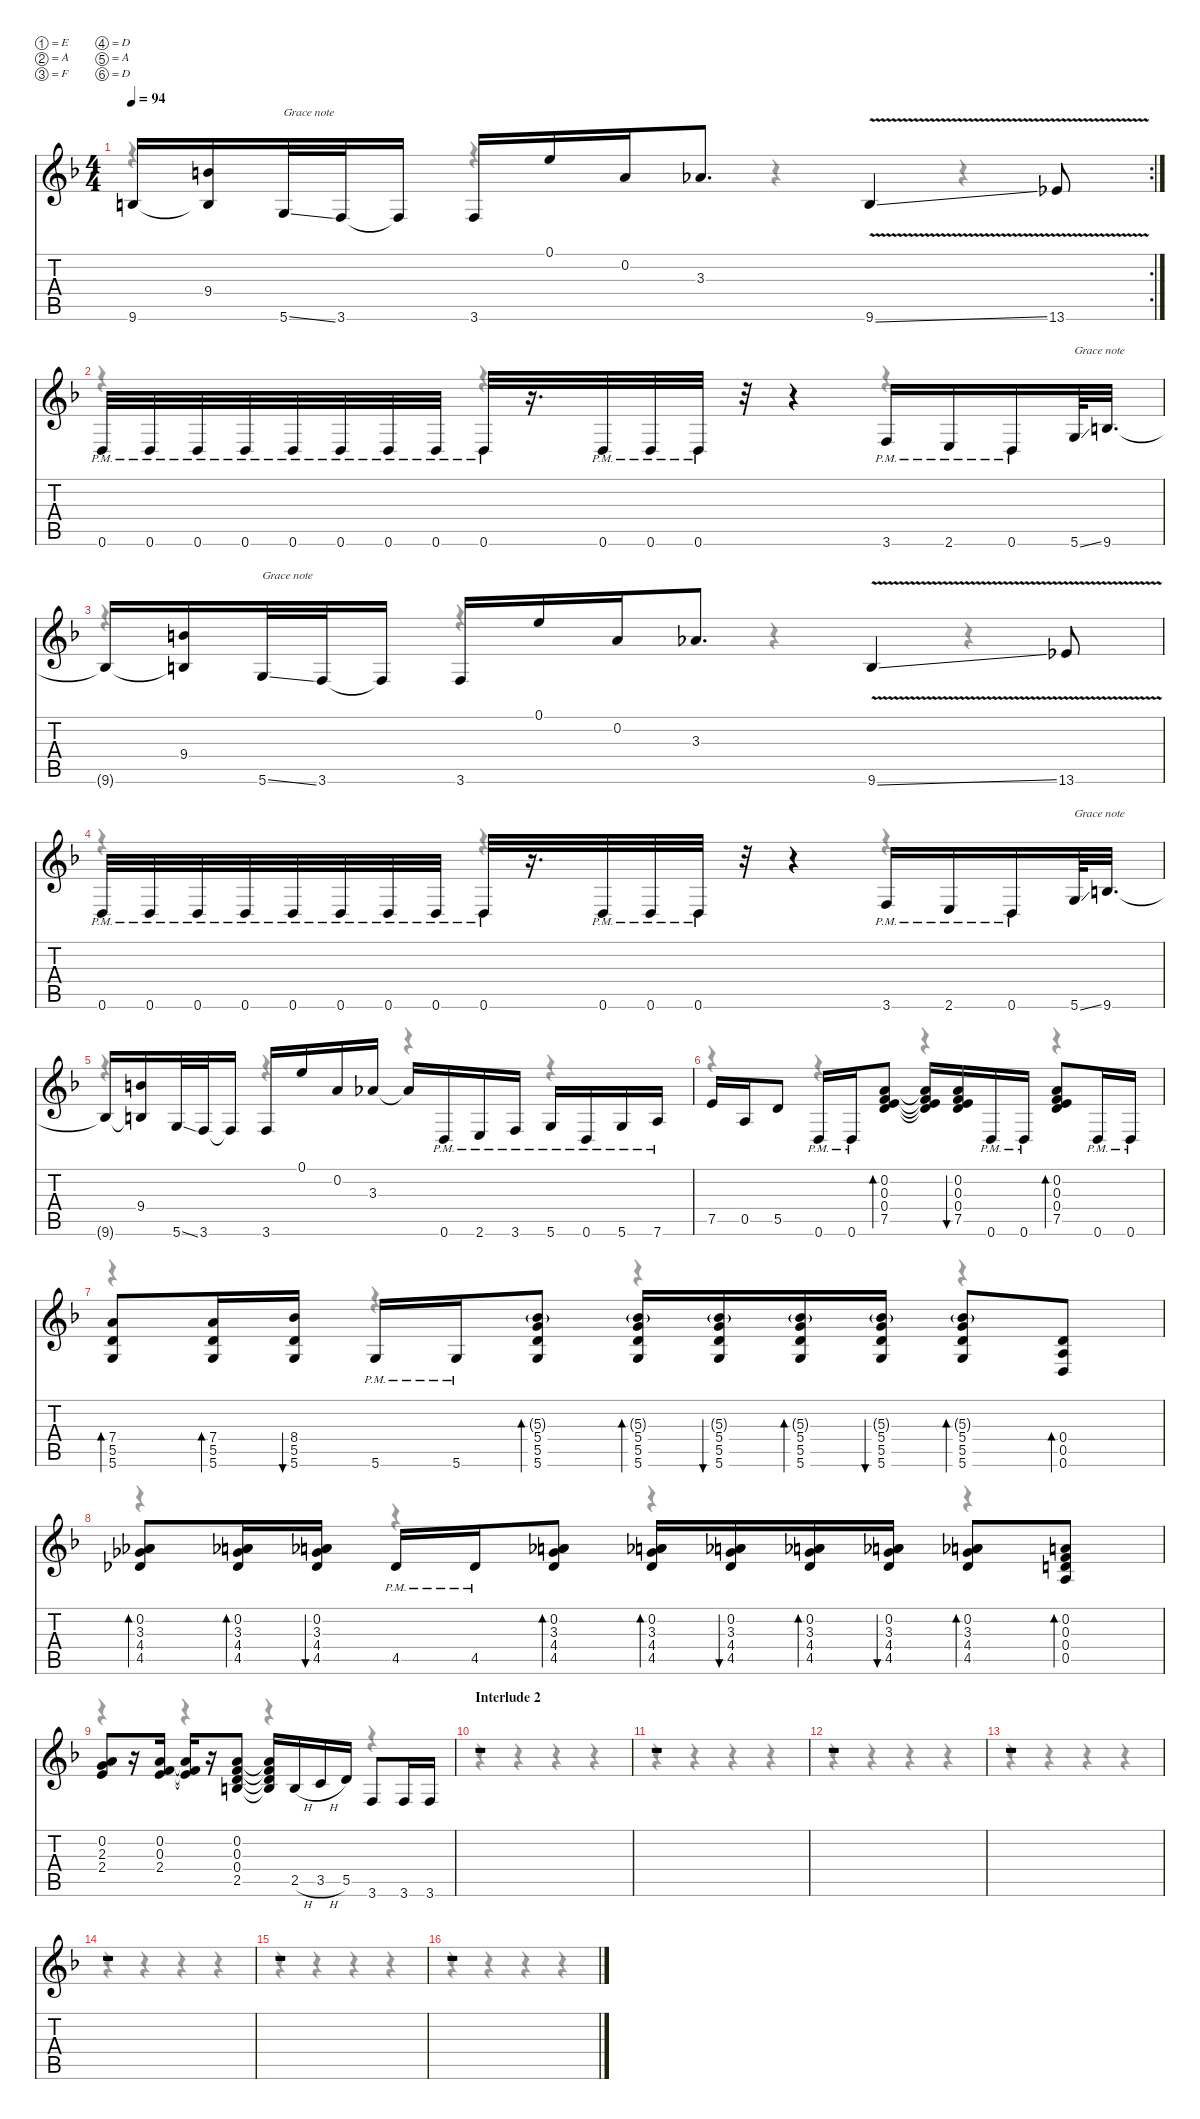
\defaultSystemsLayout 4
\hideDynamics
\bracketExtendMode nobrackets
\singleTrackTrackNamePolicy hidden
\multiTrackTrackNamePolicy hidden
\otherSystemsTrackNameOrientation horizontal
\track ("M. Akerfeldt" "dist.guit.") {defaultSystemsLayout 4 instrument distortionguitar}
\staff {score tabs}
\tuning (E4 A3 F3 D3 A2 D2)
\voice
\rc 2
\ts (4 4)
\tempo 94
\clef g2
\ks dminor
9.6{t acc forcenatural}.16{dy f beam Up} (9.4{acc forcenatural} 9.6{t acc forcenatural}).16{dy mf beam Up} 5.6{ss acc forcenatural}.32{txt "Grace note" dy f beam Up} 3.6{acc forcenatural}.32{beam Up} 3.6{t acc forcenatural}.16{beam Up} 3.6{acc forcenatural}.16{beam Up} 0.1{acc forcenatural}.16{beam Up} 0.2{acc forcenatural}.16{dy mf beam Up} 3.3{acc b}.8{d beam Up} 9.6{v ss acc forcenatural}.4{dy f beam Up} 13.6{v acc b}.8{beam Up} |
0.6{pm acc forcenatural}.32{dy ff beam Up} 0.6{pm acc forcenatural}.32{beam Up} 0.6{pm acc forcenatural}.32{beam Up} 0.6{pm acc forcenatural}.32{beam Up} 0.6{pm acc forcenatural}.32{beam Up} 0.6{pm acc forcenatural}.32{beam Up} 0.6{pm acc forcenatural}.32{beam Up} 0.6{pm acc forcenatural}.32{beam Up} 0.6{pm acc forcenatural}.32{beam Up} r.16{d beam Up} 0.6{pm acc forcenatural}.32{beam Up} 0.6{pm acc forcenatural}.32{beam Up} 0.6{pm acc forcenatural}.32{beam Up} r.32{beam Up} r.4{beam Up} 3.6{pm acc forcenatural}.16{beam Up} 2.6{pm acc forcenatural}.16{beam Up} 0.6{pm acc forcenatural}.16{beam Up} 5.6{ss acc forcenatural}.64{txt "Grace note" dy f beam Up} 9.6{acc forcenatural}.32{d beam Up} |
9.6{t acc forcenatural}.16{beam Up} (9.4{acc forcenatural} 9.6{t acc forcenatural}).16{dy mf beam Up} 5.6{ss acc forcenatural}.32{txt "Grace note" dy f beam Up} 3.6{acc forcenatural}.32{beam Up} 3.6{t acc forcenatural}.16{beam Up} 3.6{acc forcenatural}.16{beam Up} 0.1{acc forcenatural}.16{beam Up} 0.2{acc forcenatural}.16{dy mf beam Up} 3.3{acc b}.8{d beam Up} 9.6{v ss acc forcenatural}.4{dy f beam Up} 13.6{v acc b}.8{beam Up} |
0.6{pm acc forcenatural}.32{dy ff beam Up} 0.6{pm acc forcenatural}.32{beam Up} 0.6{pm acc forcenatural}.32{beam Up} 0.6{pm acc forcenatural}.32{beam Up} 0.6{pm acc forcenatural}.32{beam Up} 0.6{pm acc forcenatural}.32{beam Up} 0.6{pm acc forcenatural}.32{beam Up} 0.6{pm acc forcenatural}.32{beam Up} 0.6{pm acc forcenatural}.32{beam Up} r.16{d beam Up} 0.6{pm acc forcenatural}.32{beam Up} 0.6{pm acc forcenatural}.32{beam Up} 0.6{pm acc forcenatural}.32{beam Up} r.32{beam Up} r.4{beam Up} 3.6{pm acc forcenatural}.16{beam Up} 2.6{pm acc forcenatural}.16{beam Up} 0.6{pm acc forcenatural}.16{beam Up} 5.6{ss acc forcenatural}.64{txt "Grace note" dy f beam Up} 9.6{acc forcenatural}.32{d beam Up} |
9.6{t acc forcenatural}.16{beam Up} (9.4{acc forcenatural} 9.6{t acc forcenatural}).16{dy mf beam Up} 5.6{ss acc forcenatural}.32{dy f beam Up} 3.6{acc forcenatural}.32{beam Up} 3.6{t acc forcenatural}.16{beam Up} 3.6{acc forcenatural}.16{beam Up} 0.1{acc forcenatural}.16{beam Up} 0.2{acc forcenatural}.16{dy mf beam Up} 3.3{acc b}.16{beam Up} 3.3{t acc b}.16{dy f beam Up} 0.6{pm acc forcenatural}.16{dy ff beam Up} 2.6{pm acc forcenatural}.16{beam Up} 3.6{pm acc forcenatural}.16{beam Up} 5.6{pm acc forcenatural}.16{beam Up} 0.6{pm acc forcenatural}.16{beam Up} 5.6{pm acc forcenatural}.16{beam Up} 7.6{pm acc forcenatural}.16{beam Up} |
7.5{acc forcenatural}.16{dy f beam Up} 0.5{acc forcenatural}.16{beam Up} 5.5{acc forcenatural}.8{beam Up} 0.6{pm acc forcenatural}.16{dy fff beam Up} 0.6{pm acc forcenatural}.16{beam Up} (0.2{acc forcenatural} 0.3{acc forcenatural} 0.4{acc forcenatural} 7.5{acc forcenatural}).8{bd 30 dy f beam Up} (0.2{t acc forcenatural} 0.3{t acc forcenatural} 0.4{t acc forcenatural} 7.5{t acc forcenatural}).16{beam Up} (0.2{acc forcenatural} 0.3{acc forcenatural} 0.4{acc forcenatural} 7.5{acc forcenatural}).16{bu 30 beam Up} 0.6{pm acc forcenatural}.16{dy fff beam Up} 0.6{pm acc forcenatural}.16{beam Up} (0.2{acc forcenatural} 0.3{acc forcenatural} 0.4{acc forcenatural} 7.5{acc forcenatural}).8{bd 30 dy f beam Up} 0.6{pm acc forcenatural}.16{dy fff beam Up} 0.6{pm acc forcenatural}.16{beam Up} |
(7.4{acc forcenatural} 5.5{acc forcenatural} 5.6{acc forcenatural}).8{bd 30 dy f beam Up} (7.4{acc forcenatural} 5.5{acc forcenatural} 5.6{acc forcenatural}).16{bd 30 beam Up} (8.4{acc b} 5.5{acc forcenatural} 5.6{acc forcenatural}).16{bu 30 beam Up} 5.6{pm acc forcenatural}.16{dy fff beam Up} 5.6{pm acc forcenatural}.16{beam Up} (5.3{g acc b} 5.4{acc forcenatural} 5.5{acc forcenatural} 5.6{acc forcenatural}).8{bd 30 dy f beam Up} (5.3{g acc b} 5.4{acc forcenatural} 5.5{acc forcenatural} 5.6{acc forcenatural}).16{bd 30 beam Up} (5.3{g acc b} 5.4{acc forcenatural} 5.5{acc forcenatural} 5.6{acc forcenatural}).16{bu 30 beam Up} (5.3{g acc b} 5.4{acc forcenatural} 5.5{acc forcenatural} 5.6{acc forcenatural}).16{bd 30 beam Up} (5.3{g acc b} 5.4{acc forcenatural} 5.5{acc forcenatural} 5.6{acc forcenatural}).16{bu 30 beam Up} (5.3{g acc b} 5.4{acc forcenatural} 5.5{acc forcenatural} 5.6{acc forcenatural}).8{bd 30 beam Up} (0.4{acc forcenatural} 0.5{acc forcenatural} 0.6{acc forcenatural}).8{bd 30 beam Up} |
(0.2{acc forcenatural} 3.3{acc b} 4.4{acc b} 4.5{acc b}).8{bd 30 beam Up} (0.2{acc forcenatural} 3.3{acc b} 4.4{acc b} 4.5{acc b}).16{bd 30 beam Up} (0.2{acc forcenatural} 3.3{acc b} 4.4{acc b} 4.5{acc b}).16{bu 30 beam Up} 4.5{pm acc b}.16{dy fff beam Up} 4.5{pm acc b}.16{beam Up} (0.2{acc forcenatural} 3.3{acc b} 4.4{acc b} 4.5{acc b}).8{bd 30 dy f beam Up} (0.2{acc forcenatural} 3.3{acc b} 4.4{acc b} 4.5{acc b}).16{bd 30 beam Up} (0.2{acc forcenatural} 3.3{acc b} 4.4{acc b} 4.5{acc b}).16{bu 30 beam Up} (0.2{acc forcenatural} 3.3{acc b} 4.4{acc b} 4.5{acc b}).16{bd 30 beam Up} (0.2{acc forcenatural} 3.3{acc b} 4.4{acc b} 4.5{acc b}).16{bu 30 beam Up} (0.2{acc forcenatural} 3.3{acc b} 4.4{acc b} 4.5{acc b}).8{bd 30 beam Up} (0.2{acc forcenatural} 0.3{acc forcenatural} 0.4{acc forcenatural} 0.5{acc forcenatural}).8{bd 30 beam Up} |
(0.2{acc forcenatural} 2.3{acc forcenatural} 2.4{acc forcenatural}).8{beam Up} r.16{beam Up} (0.2{acc forcenatural} 0.3{acc forcenatural} 2.4{acc forcenatural}).16{beam Up} (0.2{t acc forcenatural} 0.3{t acc forcenatural} 2.4{t acc forcenatural}).16{beam Up} r.16{beam Up} (0.2{acc forcenatural} 0.3{acc forcenatural} 0.4{acc forcenatural} 2.5{acc forcenatural}).8{dy mf beam Up} (0.2{t acc forcenatural} 0.3{t acc forcenatural} 0.4{t acc forcenatural} 2.5{t acc forcenatural}).16{dy f beam Up} 2.5{h acc forcenatural}.16{beam Up} 3.5{h acc forcenatural}.16{dy ff beam Up} 5.5{acc forcenatural}.16{beam Up} 3.6{acc forcenatural}.8{dy f beam Up} 3.6{acc forcenatural}.16{beam Up} 3.6{acc forcenatural}.16{beam Up} |
\section ("" "Interlude 2")
r.1{beam Up} |
r.1{beam Up} |
r.1{beam Up} |
r.1{beam Up} |
r.1{beam Up} |
r.1{beam Up} |
r.1{beam Up}
\voice
\clef g2
\ottava regular
\simile none
\ks dminor
r.4{dy mf beam Down} r.4{beam Down} r.4{beam Down} r.4{beam Down} |
r.4{beam Down} r.4{beam Down} r.4{beam Down} r.4{beam Down} |
r.4{beam Down} r.4{beam Down} r.4{beam Down} r.4{beam Down} |
r.4{beam Down} r.4{beam Down} r.4{beam Down} r.4{beam Down} |
r.4{beam Down} r.4{beam Down} r.4{beam Down} r.4{beam Down} |
r.4{beam Down} r.4{beam Down} r.4{beam Down} r.4{beam Down} |
r.4{beam Down} r.4{beam Down} r.4{beam Down} r.4{beam Down} |
r.4{beam Down} r.4{beam Down} r.4{beam Down} r.4{beam Down} |
r.4{beam Down} r.4{beam Down} r.4{beam Down} r.4{beam Down} |
r.4{beam Down} r.4{beam Down} r.4{beam Down} r.4{beam Down} |
r.4{beam Down} r.4{beam Down} r.4{beam Down} r.4{beam Down} |
r.4{beam Down} r.4{beam Down} r.4{beam Down} r.4{beam Down} |
r.4{beam Down} r.4{beam Down} r.4{beam Down} r.4{beam Down} |
r.4{beam Down} r.4{beam Down} r.4{beam Down} r.4{beam Down} |
r.4{beam Down} r.4{beam Down} r.4{beam Down} r.4{beam Down} |
r.4{beam Down} r.4{beam Down} r.4{beam Down} r.4{beam Down}
